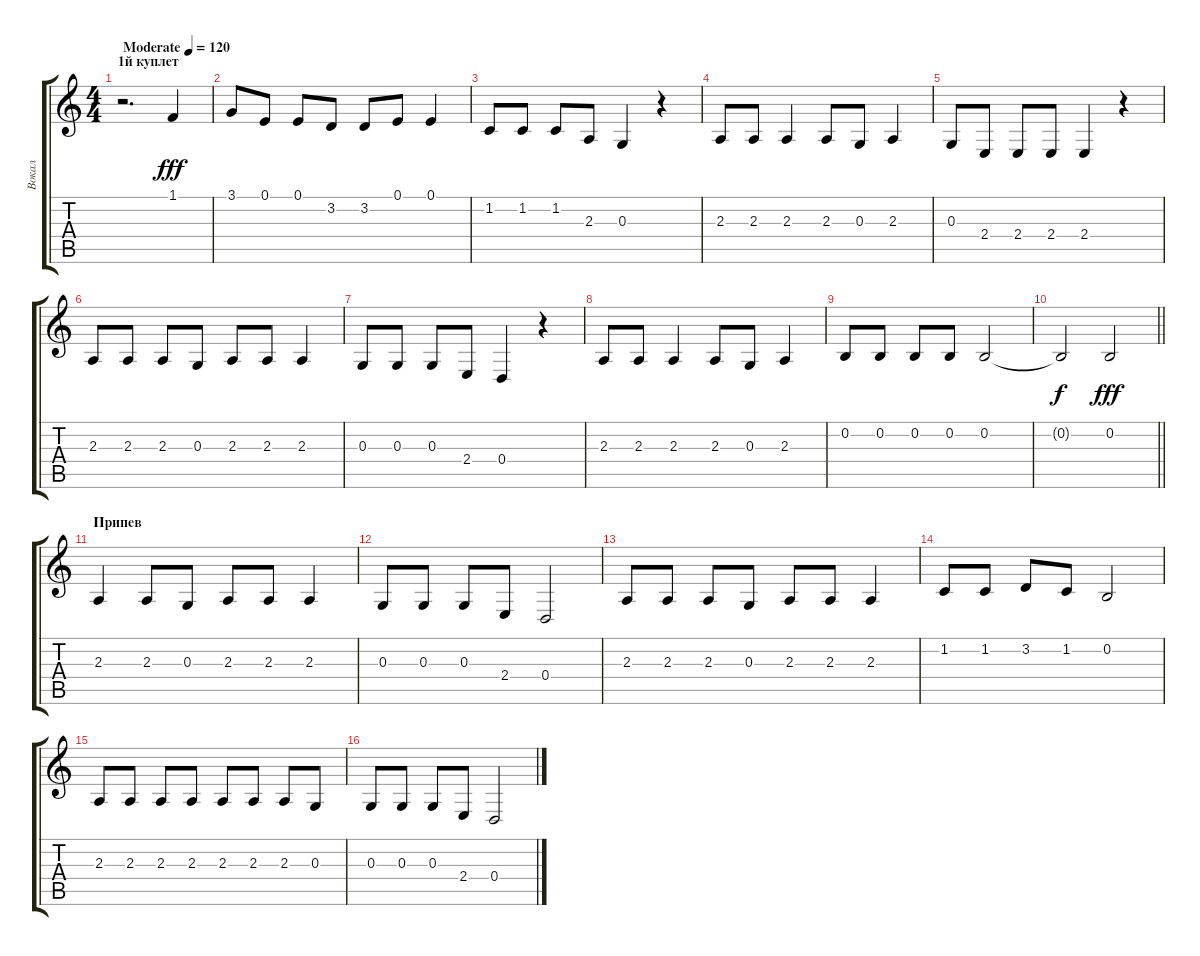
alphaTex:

\track ("Вокал" "Вокал") {instrument tenorsax}
\staff {score tabs}
\tuning (E4 B3 G3 D3 A2 E2) {hide}
\ts (4 4)
\section ("" "1й куплет")
\tempo (120 "Moderate")
\clef g2
\ks c
r.2{d dy fff instrument tenorsax} 1.1.4{instrument tenorsax} |
3.1.8 0.1.8 0.1.8 3.2.8 3.2.8 0.1.8 0.1.4 |
1.2.8 1.2.8 1.2.8 2.3.8 0.3.4 r.4 |
2.3.8 2.3.8 2.3.4 2.3.8 0.3.8 2.3.4 |
0.3.8 2.4.8 2.4.8 2.4.8 2.4.4 r.4 |
2.3.8 2.3.8 2.3.8 0.3.8 2.3.8 2.3.8 2.3.4 |
0.3.8 0.3.8 0.3.8 2.4.8 0.4.4 r.4 |
2.3.8 2.3.8 2.3.4 2.3.8 0.3.8 2.3.4 |
0.2.8 0.2.8 0.2.8 0.2.8 0.2.2 |
\barLineRight lightlight
0.2{t}.2{dy f} 0.2.2{dy fff} |
\section ("" "Припев")
2.3.4 2.3.8 0.3.8 2.3.8 2.3.8 2.3.4 |
0.3.8 0.3.8 0.3.8 2.4.8 0.4.2 |
2.3.8 2.3.8 2.3.8 0.3.8 2.3.8 2.3.8 2.3.4 |
1.2.8 1.2.8 3.2.8 1.2.8 0.2.2 |
2.3.8 2.3.8 2.3.8 2.3.8 2.3.8 2.3.8 2.3.8 0.3.8 |
0.3.8 0.3.8 0.3.8 2.4.8 0.4.2
